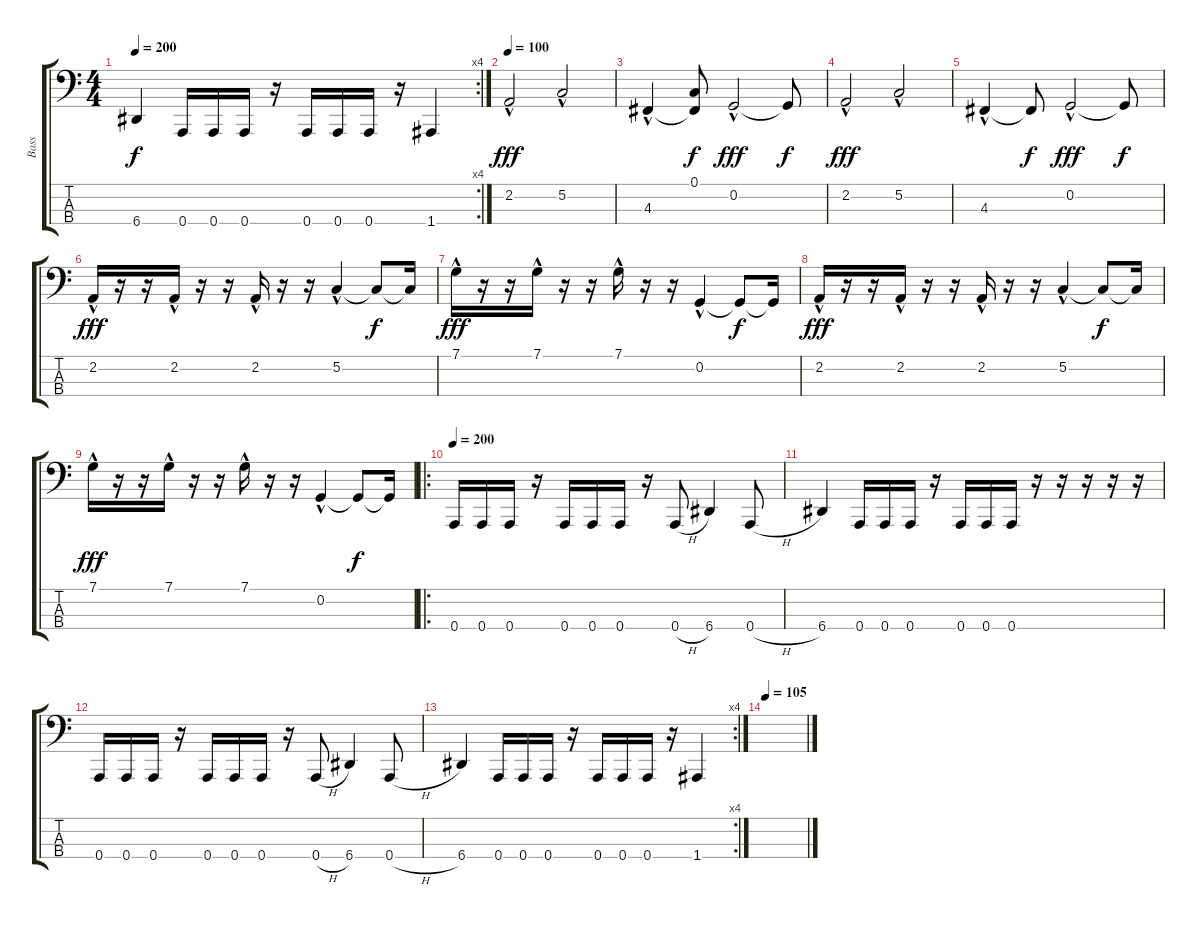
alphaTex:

\track ("Bass" "Bass") {instrument electricbassfinger}
\staff {score tabs}
\tuning (C2 G1 D1 A0) {hide}
\rc 4
\ts (4 4)
\tempo 200
\clef f4
\ks c
6.4.4{dy f} 0.4.16 0.4.16 0.4.16 r.16 0.4.16 0.4.16 0.4.16 r.16 1.4.4 |
\tempo 100
2.2{hac}.2{dy fff} 5.2{hac}.2 |
4.3{hac}.4 (0.1 4.3{t}).8{dy f} 0.2{hac}.2{dy fff} 0.2{t}.8{dy f} |
2.2{hac}.2{dy fff} 5.2{hac}.2 |
4.3{hac}.4 4.3{t}.8{dy f} 0.2{hac}.2{dy fff} 0.2{t}.8{dy f} |
2.2{hac}.16{dy fff} r.16 r.16 2.2{hac}.16 r.16 r.16 2.2{hac}.16 r.16 r.16 5.2{hac}.4 5.2{t}.8{dy f} 5.2{t}.16 |
7.1{hac}.16{dy fff} r.16 r.16 7.1{hac}.16 r.16 r.16 7.1{hac}.16 r.16 r.16 0.2{hac}.4 0.2{t}.8{dy f} 0.2{t}.16 |
2.2{hac}.16{dy fff} r.16 r.16 2.2{hac}.16 r.16 r.16 2.2{hac}.16 r.16 r.16 5.2{hac}.4 5.2{t}.8{dy f} 5.2{t}.16 |
7.1{hac}.16{dy fff} r.16 r.16 7.1{hac}.16 r.16 r.16 7.1{hac}.16 r.16 r.16 0.2{hac}.4 0.2{t}.8{dy f} 0.2{t}.16 |
\ro
\tempo 200
0.4.16 0.4.16 0.4.16 r.16 0.4.16 0.4.16 0.4.16 r.16 0.4{h}.8 6.4.4 0.4{h}.8 |
6.4.4 0.4.16 0.4.16 0.4.16 r.16 0.4.16 0.4.16 0.4.16 r.16 r.16 r.16 r.16 r.16 |
0.4.16 0.4.16 0.4.16 r.16 0.4.16 0.4.16 0.4.16 r.16 0.4{h}.8 6.4.4 0.4{h}.8 |
\rc 4
6.4.4 0.4.16 0.4.16 0.4.16 r.16 0.4.16 0.4.16 0.4.16 r.16 1.4.4 |
\tempo 105
